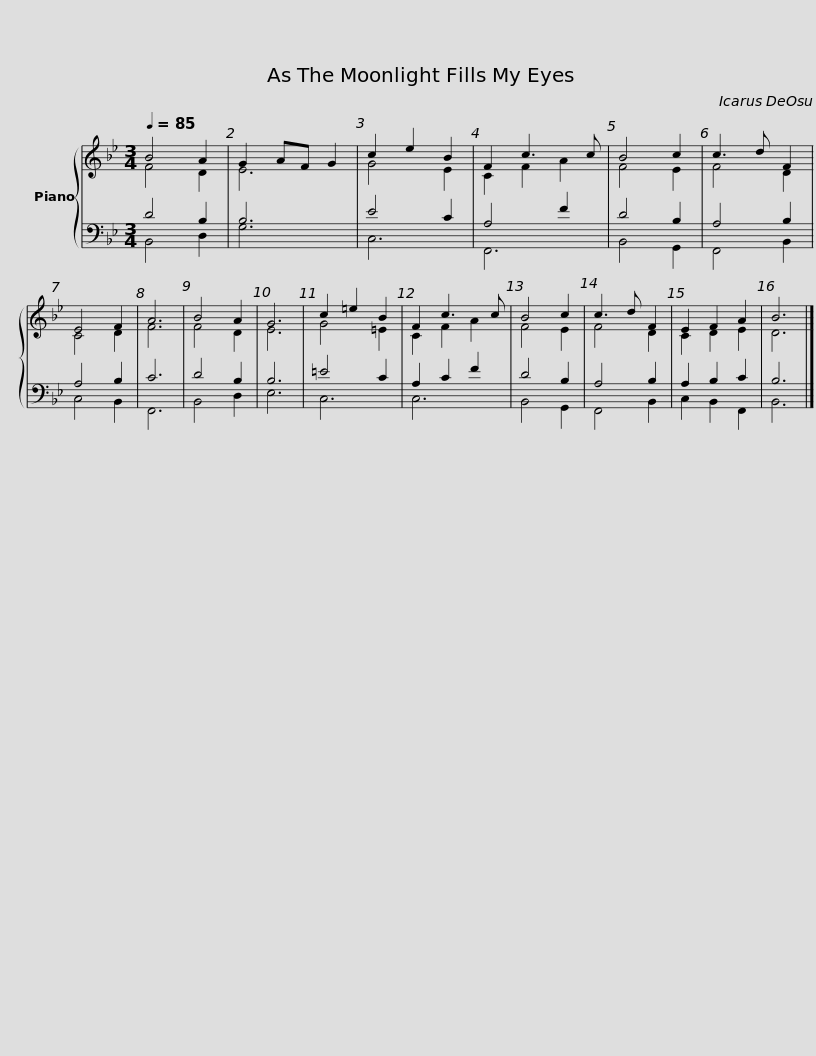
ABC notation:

X:1
%%score { ( 1 2 ) | ( 3 4 ) }
L:1/8
Q:1/4=85
M:3/4
I:linebreak $
K:Bb
V:1 treble
V:2 treble
V:3 bass
V:4 bass
V:1
 B4 A2 | G2 AF G2 | c2 e2 B2 | F2 c3 c | B4 c2 | %5
 c3 d F2 |$ E4 F2 | A6 | B4 A2 | G6 | %10
 c2 =e2 B2 | F2 c3 c | B4 c2 |$ c3 d F2 | E2 F2 A2 | %15
 B6 |] %16
V:2
 F4 D2 | E6 | G4 E2 | C2 F2 A2 | F4 E2 | %5
 F4 D2 |$ C4 D2 | F6 | F4 D2 | E6 | %10
 G4 =E2 | C2 F2 A2 | F4 E2 |$ F4 D2 | C2 D2 E2 | %15
 D6 |] %16
V:3
 D4 B,2 | B,6 | E4 C2 | A,4 F2 | D4 B,2 | %5
 A,4 B,2 |$ A,4 B,2 | C6 | D4 B,2 | B,6 | %10
 =E4 C2 | A,2 C2 F2 | D4 B,2 |$ A,4 B,2 | A,2 B,2 C2 | %15
 B,6 |] %16
V:4
 B,,4 D,2 | G,6 | C,6 | F,,6 | B,,4 G,,2 | %5
 F,,4 B,,2 |$ C,4 B,,2 | F,,6 | B,,4 D,2 | E,6 | %10
 C,6 | C,6 | B,,4 G,,2 |$ F,,4 B,,2 | C,2 B,,2 F,,2 | %15
 B,,6 |] %16
